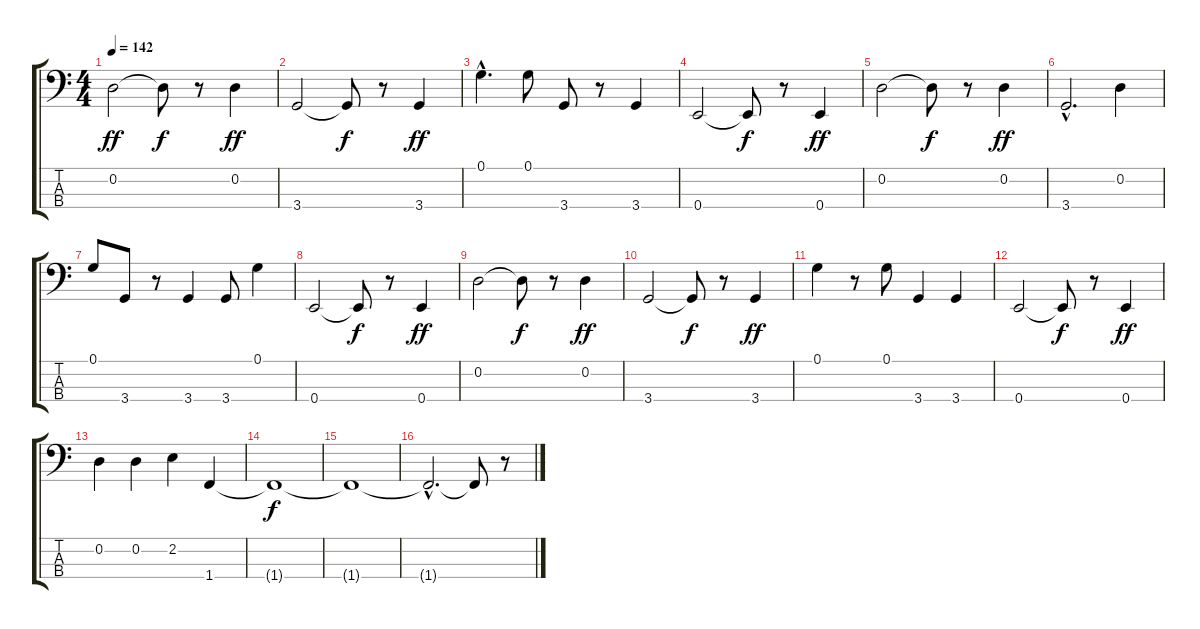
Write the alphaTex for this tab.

\track "" {instrument electricbassfinger}
\staff {score tabs}
\tuning (G2 D2 A1 E1) {hide}
\ts (4 4)
\tempo 142
\clef f4
\ks c
0.2.2{dy ff} 0.2{t}.8{dy f} r.8 0.2.4{dy ff} |
3.4.2 3.4{t}.8{dy f} r.8 3.4.4{dy ff} |
0.1{hac}.4{d} 0.1.8 3.4.8 r.8 3.4.4 |
0.4.2 0.4{t}.8{dy f} r.8 0.4.4{dy ff} |
0.2.2 0.2{t}.8{dy f} r.8 0.2.4{dy ff} |
3.4{hac}.2{d} 0.2.4 |
0.1.8 3.4.8 r.8 3.4.4 3.4.8 0.1.4 |
0.4.2 0.4{t}.8{dy f} r.8 0.4.4{dy ff} |
0.2.2 0.2{t}.8{dy f} r.8 0.2.4{dy ff} |
3.4.2 3.4{t}.8{dy f} r.8 3.4.4{dy ff} |
0.1.4 r.8 0.1.8 3.4.4 3.4.4 |
0.4.2 0.4{t}.8{dy f} r.8 0.4.4{dy ff} |
0.2.4 0.2.4 2.2.4 1.4.4 |
1.4{t}.1{dy f} |
1.4{t}.1 |
1.4{hac t}.2{d} 1.4{t}.8 r.8
